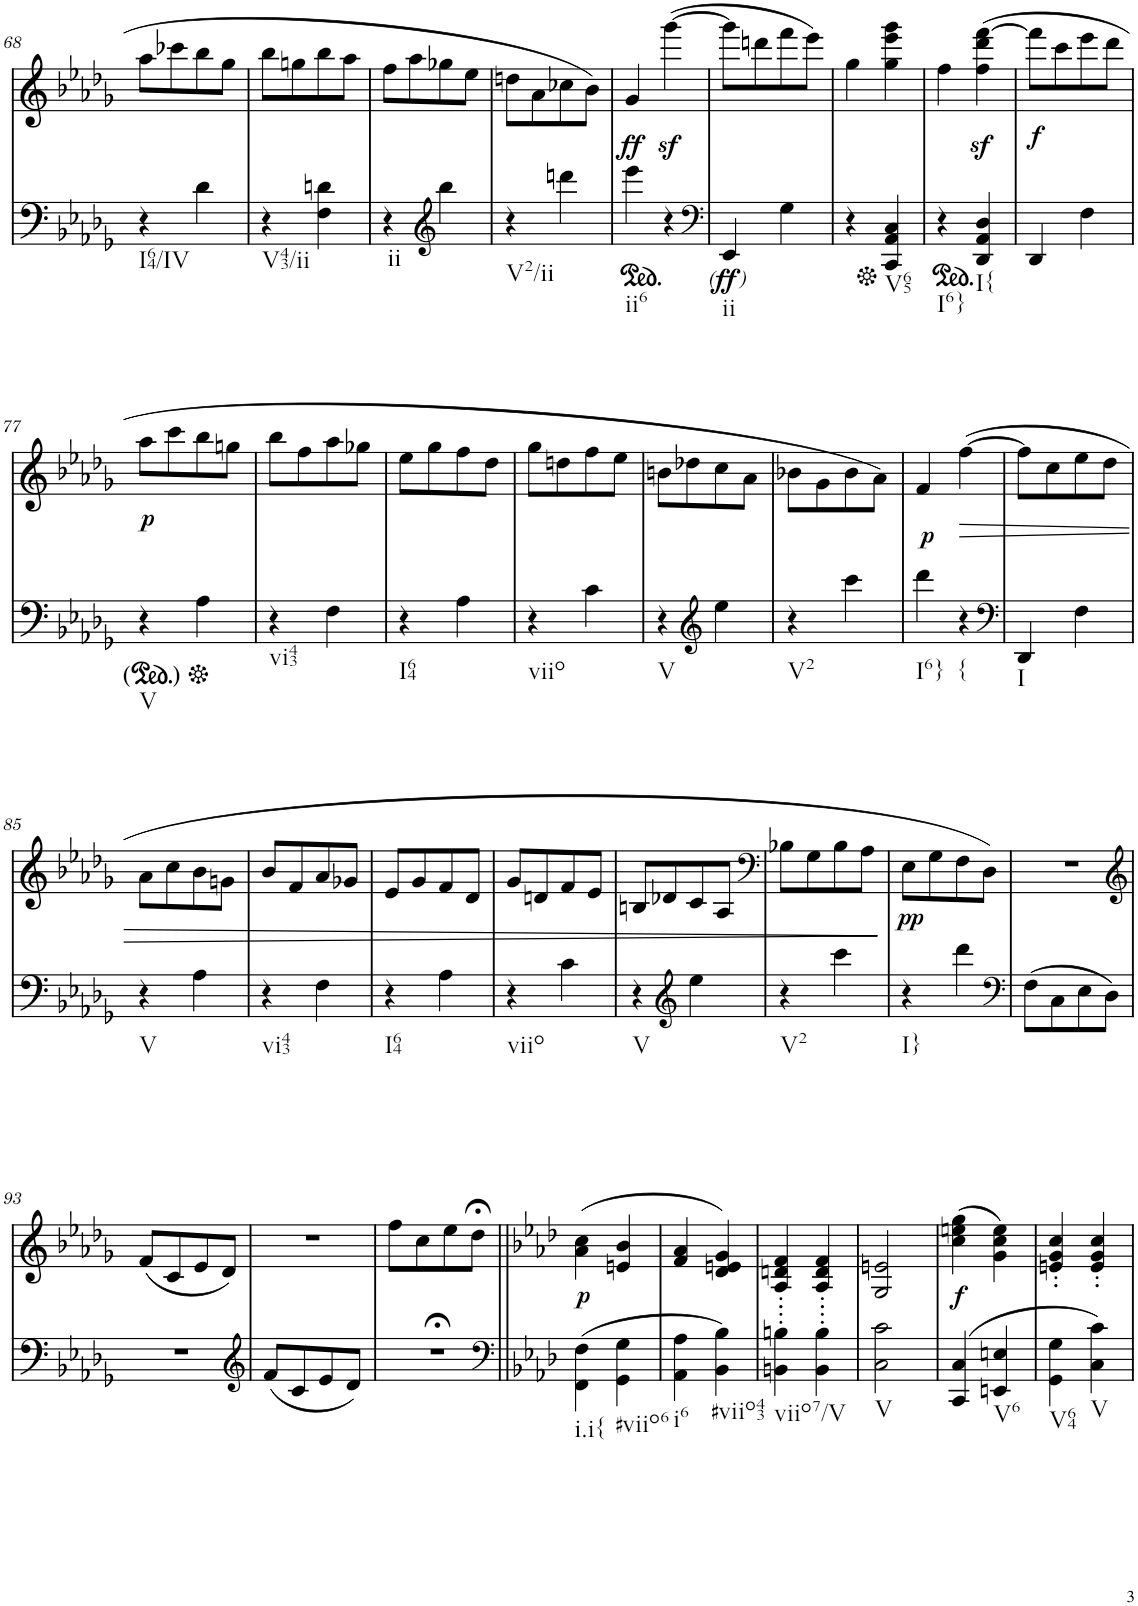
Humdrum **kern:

**kern	**dynam	**kern	**text	**dynam
*part2	*part2	*part1	*part1	*part1
*staff2	*staff2	*staff1	*staff1	*staff1
*I"piano	*	*I"piano	*	*
*I'Pno	*	*I'Pno	*	*
!!LO:PB:g=z
*clefF4	*	*clefG2	*	*
*k[b-e-a-d-g-]	*	*k[b-e-a-d-g-]	*	*
*M2/4	*	*M2/4	*	*
=68	=68	=68	=68	=68
!LO:TX:b:t=I64/IV	!	!	!	!
4r	.	8aa-\L	.	.
.	.	8ccc-X\	.	.
4d-\	.	8bb-\	.	.
.	.	8gg-\J	.	.
=69	=69	=69	=69	=69
!LO:TX:b:t=V43/ii	!	!	!	!
4r	.	8bb-\L	.	.
.	.	8ggn\	.	.
4F\ 4dn\	.	8bb-\	.	.
.	.	8aa-\J	.	.
=70	=70	=70	=70	=70
!LO:TX:b:t=ii	!	!	!	!
4r	.	8ff\L	.	.
.	.	8aa-\	.	.
*clefG2	*	*	*	*
4bb-\	.	8gg-X\	.	.
.	.	8ee-\J	.	.
=71	=71	=71	=71	=71
!LO:TX:b:t=V2/ii	!	!	!	!
4r	.	8ddn\L	.	.
.	.	8a-\	.	.
4dddn\	.	8cc-X\	.	.
.	.	8b-\J	.	.
=72	=72	=72	=72	=72
*ped	*	*	*	*
!LO:TX:b:t=ii6	!	!	!	!
!	!	!	!	!LO:DY:b
4eee-\	.	4g-/	.	ff
4r	.	([4ggg-z<\	.	.
=73	=73	=73	=73	=73
*clefF4	*	*	*	*
!LO:TX:b:t=ii	!	!	!	!
!	!LO:DY:b	!	!	!
!	!LO:DY:n=1:b	!	!	!
!	!LO:DY:n=2:b	!	!	!
4EE-/	other-dynamics ff other-dynamics	8ggg-\L]	.	.
.	.	8dddn\	.	.
4G-\	.	8fff\	.	.
.	.	8eee-\J)	.	.
=74	=74	=74	=74	=74
4r	.	4gg-\	.	.
*Xped	*	*	*	*
!LO:TX:b:t=V65	!	!	!	!
4CC/ 4AA-/ 4C/	.	4gg-\ 4eee-\ 4ggg-\	.	.
=75	=75	=75	=75	=75
*ped	*	*	*	*
!LO:TX:b:t=I6}	!	!	!	!
4r	.	4ff\	.	.
!LO:TX:b:t=I{	!	!	!	!
4DD-/ 4AA-/ 4D-/	.	(4ff\z< 4ddd-\z< [4fff\z<	.	.
=76	=76	=76	=76	=76
!	!	!	!LO:LY:b	!
4DD-/	.	8fff\L]	.	.
.	.	8ccc\	.	.
4F\	.	8eee-\	.	.
.	.	8ddd-\J	.	.
!!LO:LB:g=z
=77	=77	=77	=77	=77
!LO:TX:b:t=V	!	!	!	!
!	!	!	!LO:LY:b	!
4r	.	8aa-\L	.	.
.	.	8ccc\	.	.
*Xped	*	*	*	*
4A-\	.	8bb-\	.	.
.	.	8ggn\J	.	.
=78	=78	=78	=78	=78
!LO:TX:b:t=vi43	!	!	!	!
4r	.	8bb-\L	.	.
.	.	8ff\	.	.
4F\	.	8aa-\	.	.
.	.	8gg-X\J	.	.
=79	=79	=79	=79	=79
!LO:TX:b:t=I64	!	!	!	!
4r	.	8ee-\L	.	.
.	.	8gg-\	.	.
4A-\	.	8ff\	.	.
.	.	8dd-\J	.	.
=80	=80	=80	=80	=80
!LO:TX:b:t=viio	!	!	!	!
4r	.	8gg-\L	.	.
.	.	8ddn\	.	.
4c\	.	8ff\	.	.
.	.	8ee-\J	.	.
=81	=81	=81	=81	=81
!LO:TX:b:t=V	!	!	!	!
4r	.	8bn\L	.	.
.	.	8dd-X\	.	.
*clefG2	*	*	*	*
4ee-\	.	8cc\	.	.
.	.	8a-\J	.	.
=82	=82	=82	=82	=82
!LO:TX:b:t=V2	!	!	!	!
4r	.	8b-X\L	.	.
.	.	8g-\	.	.
4ccc\	.	8b-\	.	.
.	.	8a-\J)	.	.
=83	=83	=83	=83	=83
!LO:TX:b:t=I6}	!	!	!	!
!	!	!	!LO:LY:b	!
4ddd-\	.	4f/	.	.
!LO:TX:b:t={	!	!	!	!
!	!	!	!	!LO:HP:b
4r	.	([4ff\	.	>
=84	=84	=84	=84	=84
*clefF4	*	*	*	*
!LO:TX:b:t=I	!	!	!	!
4DD-/	.	8ff\L]	.	.
.	.	8cc\	.	.
4F\	.	8ee-\	.	.
.	.	8dd-\J	.	.
!!LO:LB:g=z
=85	=85	=85	=85	=85
!LO:TX:b:t=V	!	!	!	!
4r	.	8a-\L	.	.
.	.	8cc\	.	.
4A-\	.	8b-\	.	.
.	.	8gn\J	.	.
=86	=86	=86	=86	=86
!LO:TX:b:t=vi43	!	!	!	!
4r	.	8b-/L	.	.
.	.	8f/	.	.
4F\	.	8a-/	.	.
.	.	8g-X/J	.	.
=87	=87	=87	=87	=87
!LO:TX:b:t=I64	!	!	!	!
4r	.	8e-/L	.	.
.	.	8g-/	.	.
4A-\	.	8f/	.	.
.	.	8d-/J	.	.
=88	=88	=88	=88	=88
!LO:TX:b:t=viio	!	!	!	!
4r	.	8g-/L	.	.
.	.	8dn/	.	.
4c\	.	8f/	.	.
.	.	8e-/J	.	.
=89	=89	=89	=89	=89
!LO:TX:b:t=V	!	!	!	!
4r	.	8Bn/L	.	.
.	.	8d-X/	.	.
*clefG2	*	*	*	*
4ee-\	.	8c/	.	.
.	.	8A-/J	.	.
=90	=90	=90	=90	=90
*	*	*clefF4	*	*
!LO:TX:b:t=V2	!	!	!	!
4r	.	8B-X\L	.	.
.	.	8G-\	.	.
4ccc\	.	8B-\	.	.
.	.	8A-\J	.	.
.	.	.	.	]
=91	=91	=91	=91	=91
!LO:TX:b:t=I}	!	!	!	!
!	!	!	!LO:LY:b	!
4r	.	8E-\L	.	.
.	.	8G-\	.	.
4ddd-\	.	8F\	.	.
.	.	8D-\J)	.	.
=92	=92	=92	=92	=92
*clefF4	*	*	*	*
(8F\L	.	2r	.	.
8C\	.	.	.	.
8E-\	.	.	.	.
8D-\J)	.	.	.	.
!!LO:LB:g=z
=93	=93	=93	=93	=93
*	*	*clefG2	*	*
2r	.	(8f/L	.	.
.	.	8c/	.	.
.	.	8e-/	.	.
.	.	8d-/J)	.	.
=94	=94	=94	=94	=94
*clefG2	*	*	*	*
(8f/L	.	2r	.	.
8c/	.	.	.	.
8e-/	.	.	.	.
8d-/J)	.	.	.	.
=95	=95	=95	=95	=95
2r;<	.	8ff\L	.	.
.	.	8cc\	.	.
.	.	8ee-\	.	.
.	.	8dd-;<\J	.	.
=96||	=96||	=96||	=96||	=96||
*clefF4	*	*	*	*
*k[b-e-a-d-]	*	*k[b-e-a-d-]	*	*
!LO:TX:b:t=i.i{	!	!	!	!
!	!	!	!LO:LY:b	!
(4FF\ 4F\	.	(4a-\ 4cc\	.	.
!LO:TX:b:t=#viio6	!	!	!	!
4GG\ 4G\	.	4en/ 4b-/	.	.
=97	=97	=97	=97	=97
!LO:TX:b:t=i6	!	!	!	!
4AA-\ 4A-\	.	4f/ 4a-/	.	.
!LO:TX:b:t=#viio43	!	!	!	!
4BB-\ 4B-\)	.	4d-/ 4en/ 4g/)	.	.
=98	=98	=98	=98	=98
!LO:TX:b:t=viio7/V	!	!	!	!
4BBn\' 4Bn\'	.	4A-/' 4dn/' 4f/'	.	.
4BB\' 4B\'	.	4A-/' 4d/' 4f/'	.	.
=99	=99	=99	=99	=99
!LO:TX:b:t=V	!	!	!	!
2C\ 2c\	.	2G/ 2en/	.	.
=100	=100	=100	=100	=100
!	!	!	!LO:LY:b	!
(4CC/ 4C/	.	(4cc\ 4een\ 4gg\	.	.
!LO:TX:b:t=V6	!	!	!	!
4EEn/ 4En/	.	4g\ 4cc\ 4ee\)	.	.
=101	=101	=101	=101	=101
!LO:TX:b:t=V64	!	!	!	!
4GG\ 4G\	.	4en/' 4g/' 4cc/'	.	.
!LO:TX:b:t=V	!	!	!	!
4C\ 4c\)	.	4e/' 4g/' 4cc/'	.	.
=	=	=	=	=
*-	*-	*-	*-	*-
